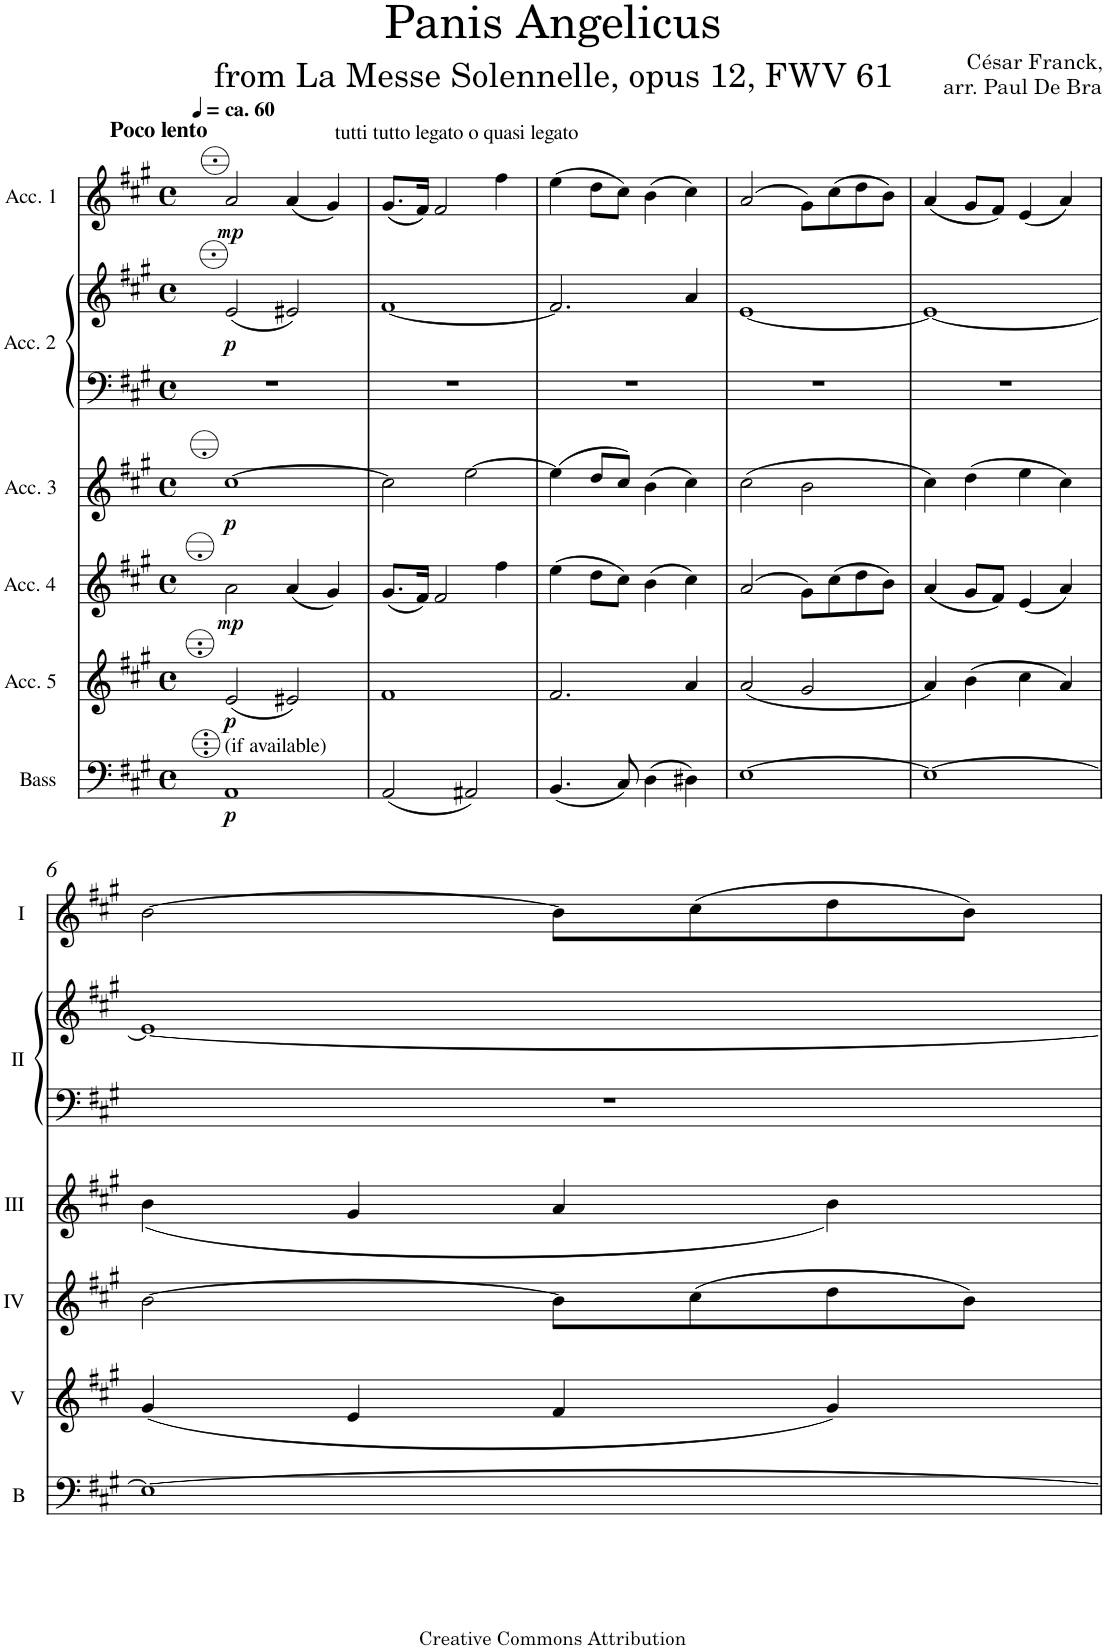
**kern	**dynam	**kern	**dynam	**kern	**dynam	**kern	**dynam	**kern	**kern	**dynam	**kern	**dynam
*part6	*part6	*part5	*part5	*part4	*part4	*part3	*part3	*part2	*part2	*part2	*part1	*part1
*staff7	*staff7	*staff6	*staff6	*staff5	*staff5	*staff4	*staff4	*staff3	*staff2	*staff2/3	*staff1	*staff1
*I"Bass	*	*I"Acc. 5	*	*I"Acc. 4	*	*I"Acc. 3	*	*I"Acc. 2	*	*	*I"Acc. 1	*
*I'B	*	*	*	*	*	*	*	*	*	*	*	*
*clefF4	*	*clefG2	*	*clefG2	*	*clefG2	*	*clefF4	*clefG2	*	*clefG2	*
*Trd7c12	*	*Trd7c12	*	*Trd7c12	*	*Trd7c12	*	*	*	*	*	*
*k[f#c#g#]	*	*k[f#c#g#]	*	*k[f#c#g#]	*	*k[f#c#g#]	*	*k[f#c#g#]	*k[f#c#g#]	*	*k[f#c#g#]	*
*M4/4	*	*M4/4	*	*M4/4	*	*M4/4	*	*M4/4	*M4/4	*	*M4/4	*
*met(c)	*	*met(c)	*	*met(c)	*	*met(c)	*	*met(c)	*met(c)	*	*met(c)	*
=1	=1	=1	=1	=1	=1	=1	=1	=1	=1	=1	=1	=1
!	!	!	!	!	!	!	!	!	!	!	!LO:TX:a:B:t=ca. 60	!
!	!	!	!	!	!	!	!	!	!	!	!LO:TX:a:B:t=Poco lento	!
!	!	!	!	!	!	!	!	!	!	!	!LO:TX:a:t=tutti tutto legato o quasi legato	!
!LO:TX:a:t=(if available)	!	!	!	!	!	!	!	!	!	!	!	!
!	!LO:DY:b	!	!LO:DY:b	!	!LO:DY:b	!	!LO:DY:b	!	!	!LO:DY:b	!	!LO:DY:b
1AA	p	(<2e/	p	2a\	mp	[1cc#	p	1r	(<2e/	p	2a/	mp
.	.	2e#X/)	.	(<4a/	.	.	.	.	2e#X/)	.	(<4a/	.
.	.	.	.	4g#/)	.	.	.	.	.	.	4g#/)	.
=2	=2	=2	=2	=2	=2	=2	=2	=2	=2	=2	=2	=2
(<2AA/	.	1f#	.	(<8.g#/L	.	2cc#\]	.	1r	[1f#	.	(<8.g#/L	.
.	.	.	.	16f#/Jk)	.	.	.	.	.	.	16f#/Jk)	.
.	.	.	.	2f#/	.	.	.	.	.	.	2f#/	.
2AA#X/)	.	.	.	.	.	[2ee\	.	.	.	.	.	.
.	.	.	.	4ff#\	.	.	.	.	.	.	4ff#\	.
=3	=3	=3	=3	=3	=3	=3	=3	=3	=3	=3	=3	=3
(<4.BB/	.	2.f#/	.	(4ee\	.	(4ee\]	.	1r	2.f#/]	.	(4ee\	.
.	.	.	.	8dd\L	.	8dd/L	.	.	.	.	8dd\L	.
8C#/)	.	.	.	8cc#\J)	.	8cc#/J)	.	.	.	.	8cc#\J)	.
(>4D\	.	.	.	(4b\	.	(4b\	.	.	.	.	(4b\	.
4D#X\)	.	4a/	.	4cc#\)	.	4cc#\)	.	.	4a/	.	4cc#\)	.
=4	=4	=4	=4	=4	=4	=4	=4	=4	=4	=4	=4	=4
[1E	.	(2a/	.	(>2a/	.	(2cc#\	.	1r	[1e	.	(>2a/	.
.	.	2g#/	.	8g#\L)	.	2b\	.	.	.	.	8g#\L)	.
.	.	.	.	(>8cc#\	.	.	.	.	.	.	(>8cc#\	.
.	.	.	.	8dd\	.	.	.	.	.	.	8dd\	.
.	.	.	.	8b\J)	.	.	.	.	.	.	8b\J)	.
=5	=5	=5	=5	=5	=5	=5	=5	=5	=5	=5	=5	=5
1E_	.	4a/)	.	(4a/	.	4cc#\)	.	1r	1e_	.	(4a/	.
.	.	(4b\	.	8g#/L	.	(4dd\	.	.	.	.	8g#/L	.
.	.	.	.	8f#/J)	.	.	.	.	.	.	8f#/J)	.
.	.	4cc#\	.	(4e/	.	4ee\	.	.	.	.	(4e/	.
.	.	4a/)	.	4a/)	.	4cc#\)	.	.	.	.	4a/)	.
!!LO:LB:g=z
=6	=6	=6	=6	=6	=6	=6	=6	=6	=6	=6	=6	=6
1E_	.	(<4g#/	.	[2b\	.	(<4b\	.	1r	1e_	.	[2b\	.
.	.	4e/	.	.	.	4g#/	.	.	.	.	.	.
.	.	4f#/	.	8b\L]	.	4a/	.	.	.	.	8b\L]	.
.	.	.	.	(>8cc#\	.	.	.	.	.	.	(>8cc#\	.
.	.	4g#/)	.	8dd\	.	4b\)	.	.	.	.	8dd\	.
.	.	.	.	8b\J)	.	.	.	.	.	.	8b\J)	.
=	=	=	=	=	=	=	=	=	=	=	=	=
*-	*-	*-	*-	*-	*-	*-	*-	*-	*-	*-	*-	*-
